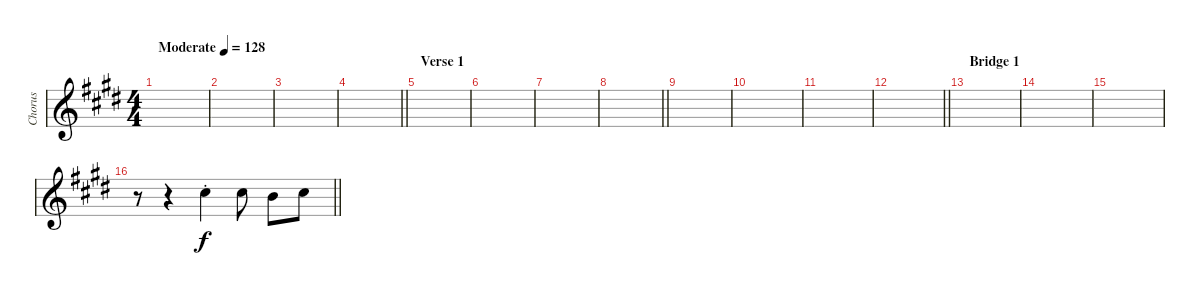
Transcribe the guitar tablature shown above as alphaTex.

\track ("Chorus" "Chorus") {instrument acousticguitarsteel}
\staff {score}
\tuning (E4 B3 G3 D3 A2 E2) {hide}
\ts (4 4)
\tempo (128 "Moderate")
\clef g2
\ks c#minor
|
|
|
\barLineRight lightlight
|
\section ("" "Verse 1")
|
|
|
\barLineRight lightlight
|
|
|
|
\barLineRight lightlight
|
\section ("" "Bridge 1")
|
|
|
\barLineRight lightlight
r.8 r.4 2.2{st}.4 2.2.8 0.2.8 2.2.8
